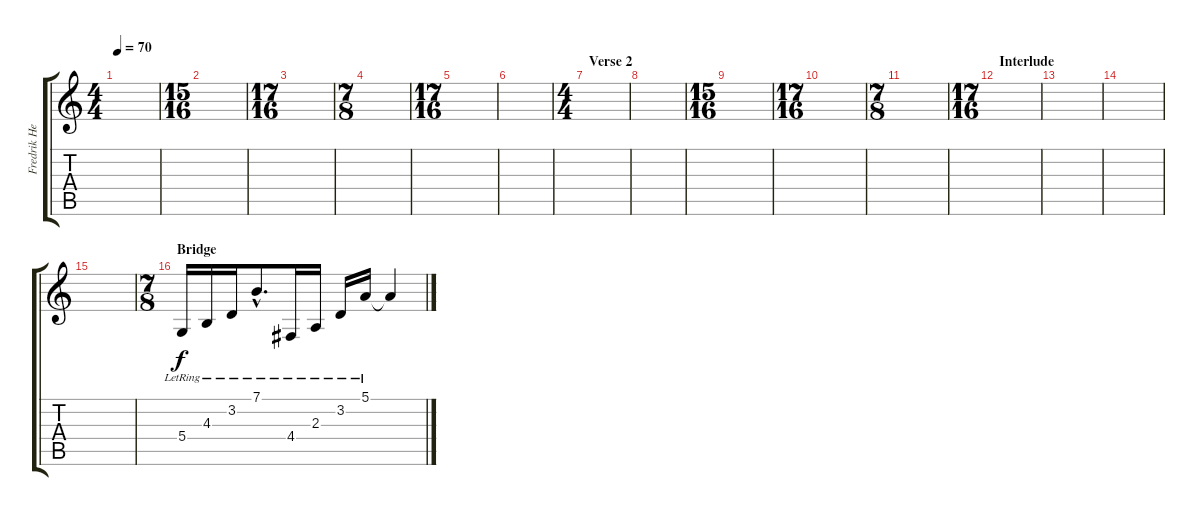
\track ("Fredrik Hermansson" "Fredrik He") {instrument brightacousticpiano}
\staff {score tabs}
\tuning (E4 B3 G3 D3 A2 E2) {hide}
\ts (4 4)
\tempo 70
\clef g2
\ks c
|
\ts (15 16)
|
\ts (17 16)
|
\ts (7 8)
|
\ts (17 16)
|
|
\ts (4 4)
\section ("" "Verse 2")
|
|
\ts (15 16)
|
\ts (17 16)
|
\ts (7 8)
|
\ts (17 16)
\section ("" "Interlude")
|
|
|
|
\ts (7 8)
\section ("" "Bridge")
5.4{lr}.16 4.3{lr}.16 3.2{lr}.16 7.1{hac lr}.8{d} 4.4{lr}.16 2.3{lr}.16 3.2{lr}.16 5.1{lr}.16 5.1{t}.4
